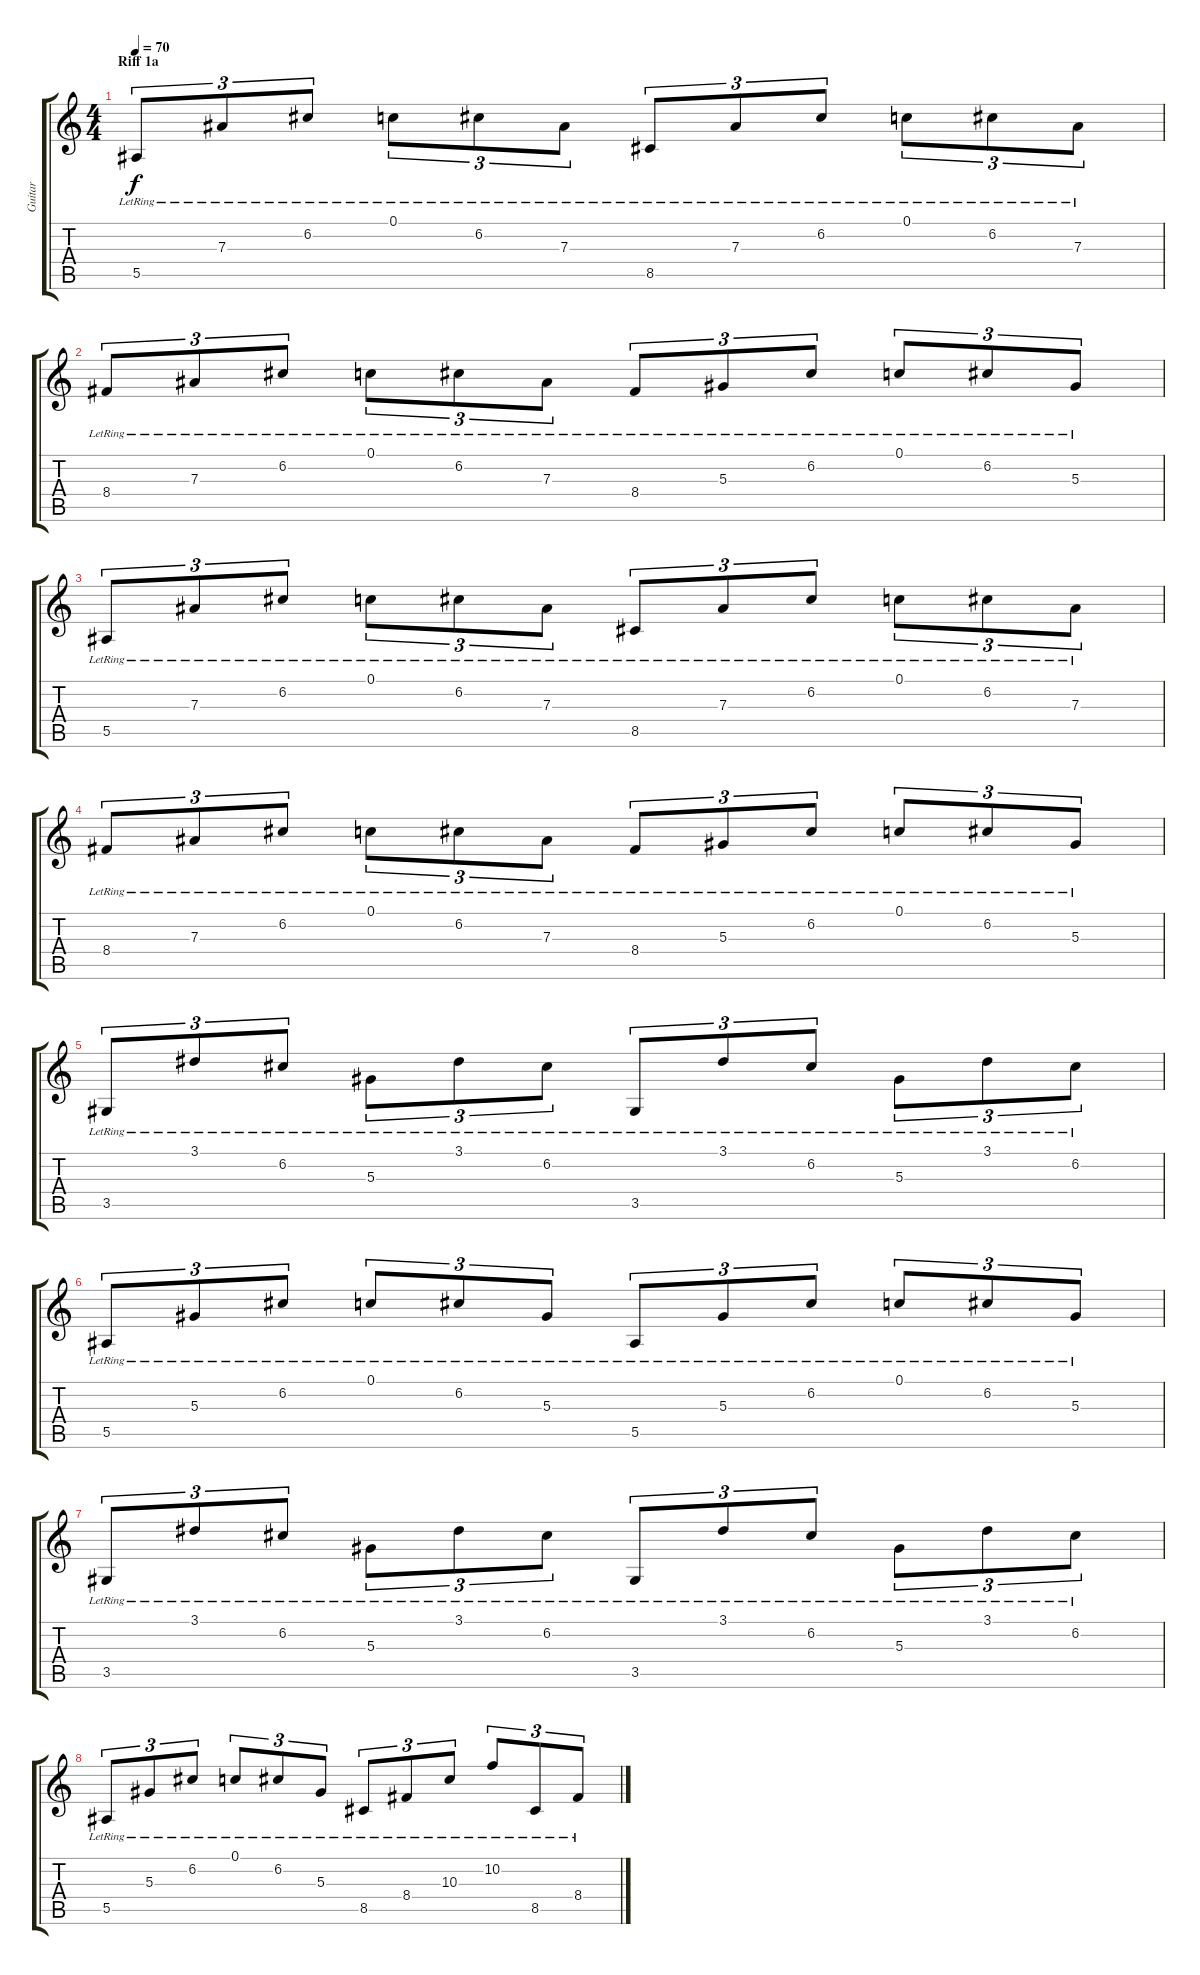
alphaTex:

\track ("Guitar" "Guitar") {instrument distortionguitar}
\staff {score tabs}
\tuning (C4 G3 Eb3 Bb2 F2 C2) {hide}
\ts (4 4)
\section ("" "Riff 1a")
\tempo 70
\clef g2
\ks c
5.5{lr}.8{tu (3 2) dy f} 7.3{lr}.8{tu (3 2)} 6.2{lr}.8{tu (3 2)} 0.1{lr}.8{tu (3 2)} 6.2{lr}.8{tu (3 2)} 7.3{lr}.8{tu (3 2)} 8.5{lr}.8{tu (3 2)} 7.3{lr}.8{tu (3 2)} 6.2{lr}.8{tu (3 2)} 0.1{lr}.8{tu (3 2)} 6.2{lr}.8{tu (3 2)} 7.3{lr}.8{tu (3 2)} |
8.4{lr}.8{tu (3 2)} 7.3{lr}.8{tu (3 2)} 6.2{lr}.8{tu (3 2)} 0.1{lr}.8{tu (3 2)} 6.2{lr}.8{tu (3 2)} 7.3{lr}.8{tu (3 2)} 8.4{lr}.8{tu (3 2)} 5.3{lr}.8{tu (3 2)} 6.2{lr}.8{tu (3 2)} 0.1{lr}.8{tu (3 2)} 6.2{lr}.8{tu (3 2)} 5.3{lr}.8{tu (3 2)} |
5.5{lr}.8{tu (3 2)} 7.3{lr}.8{tu (3 2)} 6.2{lr}.8{tu (3 2)} 0.1{lr}.8{tu (3 2)} 6.2{lr}.8{tu (3 2)} 7.3{lr}.8{tu (3 2)} 8.5{lr}.8{tu (3 2)} 7.3{lr}.8{tu (3 2)} 6.2{lr}.8{tu (3 2)} 0.1{lr}.8{tu (3 2)} 6.2{lr}.8{tu (3 2)} 7.3{lr}.8{tu (3 2)} |
8.4{lr}.8{tu (3 2)} 7.3{lr}.8{tu (3 2)} 6.2{lr}.8{tu (3 2)} 0.1{lr}.8{tu (3 2)} 6.2{lr}.8{tu (3 2)} 7.3{lr}.8{tu (3 2)} 8.4{lr}.8{tu (3 2)} 5.3{lr}.8{tu (3 2)} 6.2{lr}.8{tu (3 2)} 0.1{lr}.8{tu (3 2)} 6.2{lr}.8{tu (3 2)} 5.3{lr}.8{tu (3 2)} |
3.5{lr}.8{tu (3 2)} 3.1{lr}.8{tu (3 2)} 6.2{lr}.8{tu (3 2)} 5.3{lr}.8{tu (3 2)} 3.1{lr}.8{tu (3 2)} 6.2{lr}.8{tu (3 2)} 3.5{lr}.8{tu (3 2)} 3.1{lr}.8{tu (3 2)} 6.2{lr}.8{tu (3 2)} 5.3{lr}.8{tu (3 2)} 3.1{lr}.8{tu (3 2)} 6.2{lr}.8{tu (3 2)} |
5.5{lr}.8{tu (3 2)} 5.3{lr}.8{tu (3 2)} 6.2{lr}.8{tu (3 2)} 0.1{lr}.8{tu (3 2)} 6.2{lr}.8{tu (3 2)} 5.3{lr}.8{tu (3 2)} 5.5{lr}.8{tu (3 2)} 5.3{lr}.8{tu (3 2)} 6.2{lr}.8{tu (3 2)} 0.1{lr}.8{tu (3 2)} 6.2{lr}.8{tu (3 2)} 5.3{lr}.8{tu (3 2)} |
3.5{lr}.8{tu (3 2)} 3.1{lr}.8{tu (3 2)} 6.2{lr}.8{tu (3 2)} 5.3{lr}.8{tu (3 2)} 3.1{lr}.8{tu (3 2)} 6.2{lr}.8{tu (3 2)} 3.5{lr}.8{tu (3 2)} 3.1{lr}.8{tu (3 2)} 6.2{lr}.8{tu (3 2)} 5.3{lr}.8{tu (3 2)} 3.1{lr}.8{tu (3 2)} 6.2{lr}.8{tu (3 2)} |
5.5{lr}.8{tu (3 2)} 5.3{lr}.8{tu (3 2)} 6.2{lr}.8{tu (3 2)} 0.1{lr}.8{tu (3 2)} 6.2{lr}.8{tu (3 2)} 5.3{lr}.8{tu (3 2)} 8.5{lr}.8{tu (3 2)} 8.4{lr}.8{tu (3 2)} 10.3{lr}.8{tu (3 2)} 10.2{lr}.8{tu (3 2)} 8.5{lr}.8{tu (3 2)} 8.4{lr}.8{tu (3 2)}
